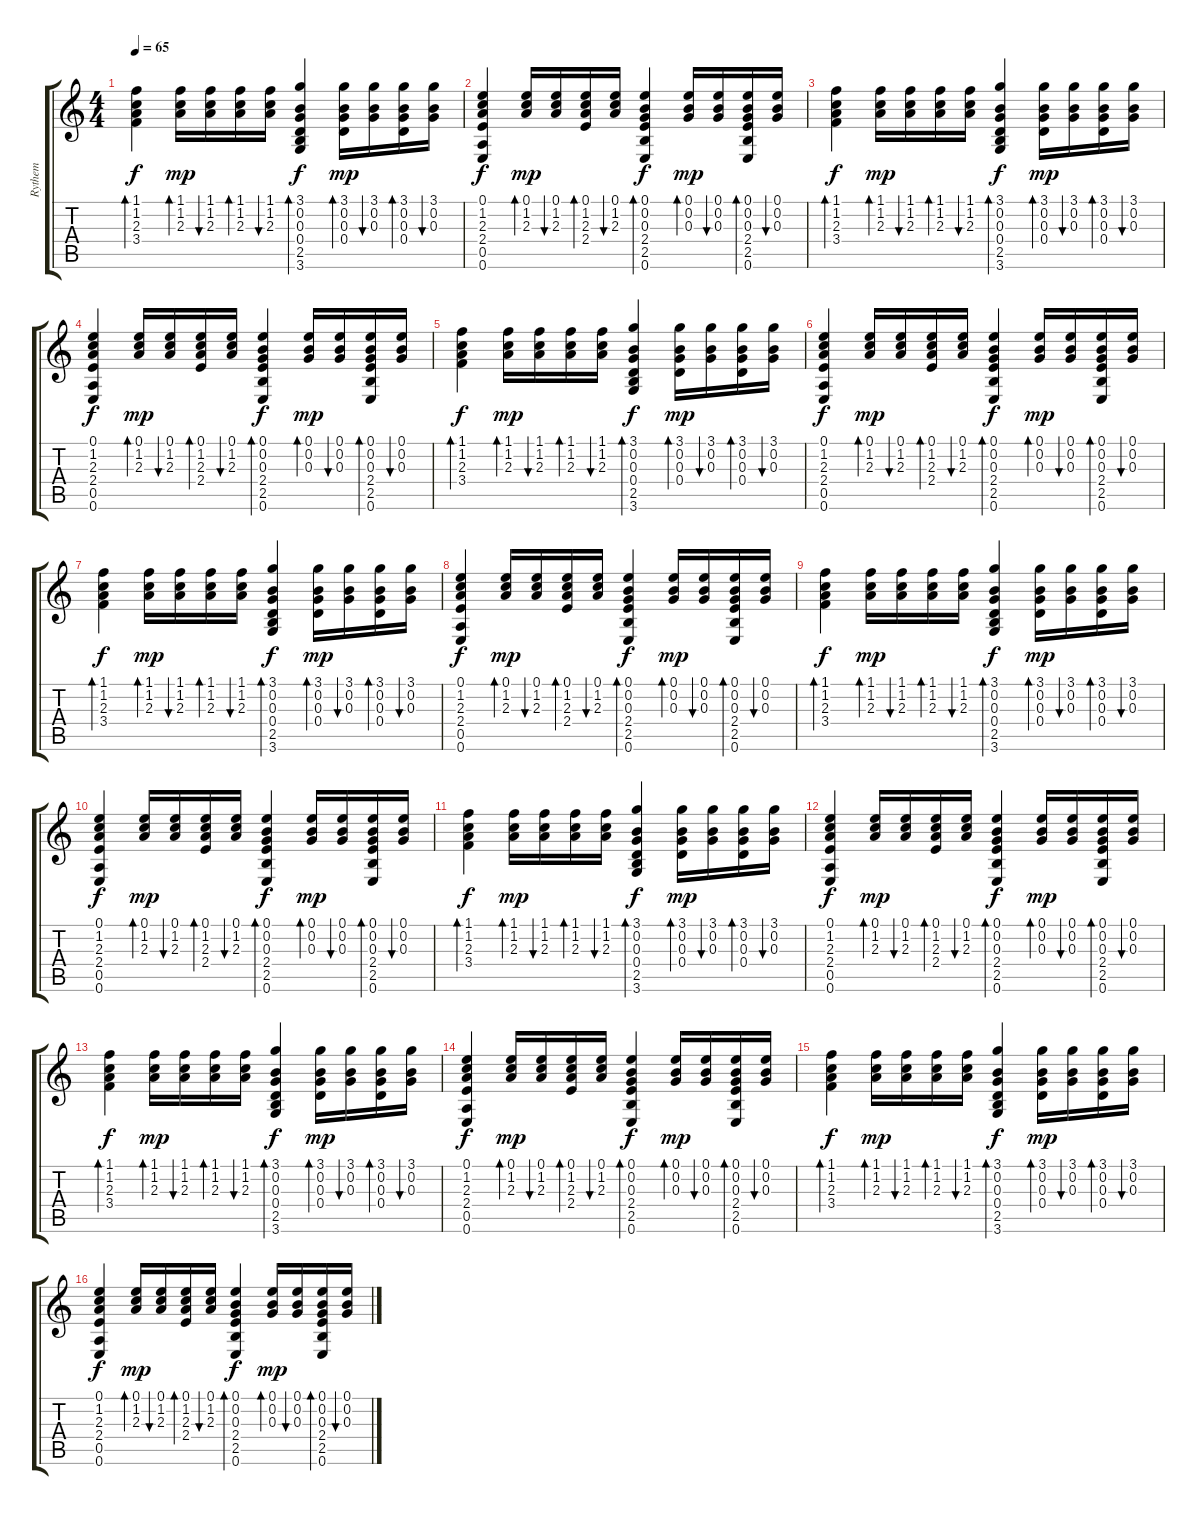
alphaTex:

\track ("Rythem" "Rythem") {instrument acousticguitarsteel}
\staff {score tabs}
\tuning (E4 B3 G3 D3 A2 E2) {hide}
\ts (4 4)
\tempo 65
\clef g2
\ks c
(1.1 1.2 2.3 3.4).4{bd 60 dy f} (1.1 1.2 2.3).16{bd 30 dy mp} (1.1 1.2 2.3).16{bu 60} (1.1 1.2 2.3).16{bd 30} (1.1 1.2 2.3).16{bu 60} (3.1 0.2 0.3 0.4 2.5 3.6).4{bd 60 dy f} (3.1 0.2 0.3 0.4).16{bd 30 dy mp} (3.1 0.2 0.3).16{bu 60} (3.1 0.2 0.3 0.4).16{bd 30} (3.1 0.2 0.3).16{bu 60} |
(0.1 1.2 2.3 2.4 0.5 0.6).4{dy f} (0.1 1.2 2.3).16{bd 30 dy mp} (0.1 1.2 2.3).16{bu 60} (0.1 1.2 2.3 2.4).16{bd 30} (0.1 1.2 2.3).16{bu 60} (0.1 0.2 0.3 2.4 2.5 0.6).4{bd 30 dy f} (0.1 0.2 0.3).16{bd 30 dy mp} (0.1 0.2 0.3).16{bu 60} (0.1 0.2 0.3 2.4 2.5 0.6).16{bd 30} (0.1 0.2 0.3).16{bu 60} |
(1.1 1.2 2.3 3.4).4{bd 60 dy f} (1.1 1.2 2.3).16{bd 30 dy mp} (1.1 1.2 2.3).16{bu 60} (1.1 1.2 2.3).16{bd 30} (1.1 1.2 2.3).16{bu 60} (3.1 0.2 0.3 0.4 2.5 3.6).4{bd 60 dy f} (3.1 0.2 0.3 0.4).16{bd 30 dy mp} (3.1 0.2 0.3).16{bu 60} (3.1 0.2 0.3 0.4).16{bd 30} (3.1 0.2 0.3).16{bu 60} |
(0.1 1.2 2.3 2.4 0.5 0.6).4{dy f} (0.1 1.2 2.3).16{bd 30 dy mp} (0.1 1.2 2.3).16{bu 60} (0.1 1.2 2.3 2.4).16{bd 30} (0.1 1.2 2.3).16{bu 60} (0.1 0.2 0.3 2.4 2.5 0.6).4{bd 30 dy f} (0.1 0.2 0.3).16{bd 30 dy mp} (0.1 0.2 0.3).16{bu 60} (0.1 0.2 0.3 2.4 2.5 0.6).16{bd 30} (0.1 0.2 0.3).16{bu 60} |
(1.1 1.2 2.3 3.4).4{bd 60 dy f} (1.1 1.2 2.3).16{bd 30 dy mp} (1.1 1.2 2.3).16{bu 60} (1.1 1.2 2.3).16{bd 30} (1.1 1.2 2.3).16{bu 60} (3.1 0.2 0.3 0.4 2.5 3.6).4{bd 60 dy f} (3.1 0.2 0.3 0.4).16{bd 30 dy mp} (3.1 0.2 0.3).16{bu 60} (3.1 0.2 0.3 0.4).16{bd 30} (3.1 0.2 0.3).16{bu 60} |
(0.1 1.2 2.3 2.4 0.5 0.6).4{dy f} (0.1 1.2 2.3).16{bd 30 dy mp} (0.1 1.2 2.3).16{bu 60} (0.1 1.2 2.3 2.4).16{bd 30} (0.1 1.2 2.3).16{bu 60} (0.1 0.2 0.3 2.4 2.5 0.6).4{bd 30 dy f} (0.1 0.2 0.3).16{bd 30 dy mp} (0.1 0.2 0.3).16{bu 60} (0.1 0.2 0.3 2.4 2.5 0.6).16{bd 30} (0.1 0.2 0.3).16{bu 60} |
(1.1 1.2 2.3 3.4).4{bd 60 dy f} (1.1 1.2 2.3).16{bd 30 dy mp} (1.1 1.2 2.3).16{bu 60} (1.1 1.2 2.3).16{bd 30} (1.1 1.2 2.3).16{bu 60} (3.1 0.2 0.3 0.4 2.5 3.6).4{bd 30 dy f} (3.1 0.2 0.3 0.4).16{bd 30 dy mp} (3.1 0.2 0.3).16{bu 60} (3.1 0.2 0.3 0.4).16{bd 30} (3.1 0.2 0.3).16{bu 60} |
(0.1 1.2 2.3 2.4 0.5 0.6).4{dy f} (0.1 1.2 2.3).16{bd 30 dy mp} (0.1 1.2 2.3).16{bu 60} (0.1 1.2 2.3 2.4).16{bd 30} (0.1 1.2 2.3).16{bu 60} (0.1 0.2 0.3 2.4 2.5 0.6).4{bd 30 dy f} (0.1 0.2 0.3).16{bd 30 dy mp} (0.1 0.2 0.3).16{bu 60} (0.1 0.2 0.3 2.4 2.5 0.6).16{bd 30} (0.1 0.2 0.3).16{bu 60} |
(1.1 1.2 2.3 3.4).4{bd 60 dy f} (1.1 1.2 2.3).16{bd 30 dy mp} (1.1 1.2 2.3).16{bu 60} (1.1 1.2 2.3).16{bd 30} (1.1 1.2 2.3).16{bu 60} (3.1 0.2 0.3 0.4 2.5 3.6).4{bd 30 dy f} (3.1 0.2 0.3 0.4).16{bd 30 dy mp} (3.1 0.2 0.3).16{bu 60} (3.1 0.2 0.3 0.4).16{bd 30} (3.1 0.2 0.3).16{bu 60} |
(0.1 1.2 2.3 2.4 0.5 0.6).4{dy f} (0.1 1.2 2.3).16{bd 30 dy mp} (0.1 1.2 2.3).16{bu 60} (0.1 1.2 2.3 2.4).16{bd 30} (0.1 1.2 2.3).16{bu 60} (0.1 0.2 0.3 2.4 2.5 0.6).4{bd 30 dy f} (0.1 0.2 0.3).16{bd 30 dy mp} (0.1 0.2 0.3).16{bu 60} (0.1 0.2 0.3 2.4 2.5 0.6).16{bd 30} (0.1 0.2 0.3).16{bu 60} |
(1.1 1.2 2.3 3.4).4{bd 60 dy f} (1.1 1.2 2.3).16{bd 30 dy mp} (1.1 1.2 2.3).16{bu 60} (1.1 1.2 2.3).16{bd 30} (1.1 1.2 2.3).16{bu 60} (3.1 0.2 0.3 0.4 2.5 3.6).4{bd 30 dy f} (3.1 0.2 0.3 0.4).16{bd 30 dy mp} (3.1 0.2 0.3).16{bu 60} (3.1 0.2 0.3 0.4).16{bd 30} (3.1 0.2 0.3).16{bu 60} |
(0.1 1.2 2.3 2.4 0.5 0.6).4{dy f} (0.1 1.2 2.3).16{bd 30 dy mp} (0.1 1.2 2.3).16{bu 60} (0.1 1.2 2.3 2.4).16{bd 30} (0.1 1.2 2.3).16{bu 60} (0.1 0.2 0.3 2.4 2.5 0.6).4{bd 30 dy f} (0.1 0.2 0.3).16{bd 30 dy mp} (0.1 0.2 0.3).16{bu 60} (0.1 0.2 0.3 2.4 2.5 0.6).16{bd 30} (0.1 0.2 0.3).16{bu 60} |
(1.1 1.2 2.3 3.4).4{bd 60 dy f} (1.1 1.2 2.3).16{bd 30 dy mp} (1.1 1.2 2.3).16{bu 60} (1.1 1.2 2.3).16{bd 30} (1.1 1.2 2.3).16{bu 60} (3.1 0.2 0.3 0.4 2.5 3.6).4{bd 30 dy f} (3.1 0.2 0.3 0.4).16{bd 30 dy mp} (3.1 0.2 0.3).16{bu 60} (3.1 0.2 0.3 0.4).16{bd 30} (3.1 0.2 0.3).16{bu 60} |
(0.1 1.2 2.3 2.4 0.5 0.6).4{dy f} (0.1 1.2 2.3).16{bd 30 dy mp} (0.1 1.2 2.3).16{bu 60} (0.1 1.2 2.3 2.4).16{bd 30} (0.1 1.2 2.3).16{bu 60} (0.1 0.2 0.3 2.4 2.5 0.6).4{bd 30 dy f} (0.1 0.2 0.3).16{bd 30 dy mp} (0.1 0.2 0.3).16{bu 60} (0.1 0.2 0.3 2.4 2.5 0.6).16{bd 30} (0.1 0.2 0.3).16{bu 60} |
(1.1 1.2 2.3 3.4).4{bd 60 dy f} (1.1 1.2 2.3).16{bd 30 dy mp} (1.1 1.2 2.3).16{bu 60} (1.1 1.2 2.3).16{bd 30} (1.1 1.2 2.3).16{bu 60} (3.1 0.2 0.3 0.4 2.5 3.6).4{bd 30 dy f} (3.1 0.2 0.3 0.4).16{bd 30 dy mp} (3.1 0.2 0.3).16{bu 60} (3.1 0.2 0.3 0.4).16{bd 30} (3.1 0.2 0.3).16{bu 60} |
(0.1 1.2 2.3 2.4 0.5 0.6).4{dy f} (0.1 1.2 2.3).16{bd 30 dy mp} (0.1 1.2 2.3).16{bu 60} (0.1 1.2 2.3 2.4).16{bd 30} (0.1 1.2 2.3).16{bu 60} (0.1 0.2 0.3 2.4 2.5 0.6).4{bd 30 dy f} (0.1 0.2 0.3).16{bd 30 dy mp} (0.1 0.2 0.3).16{bu 60} (0.1 0.2 0.3 2.4 2.5 0.6).16{bd 30} (0.1 0.2 0.3).16{bu 60}
